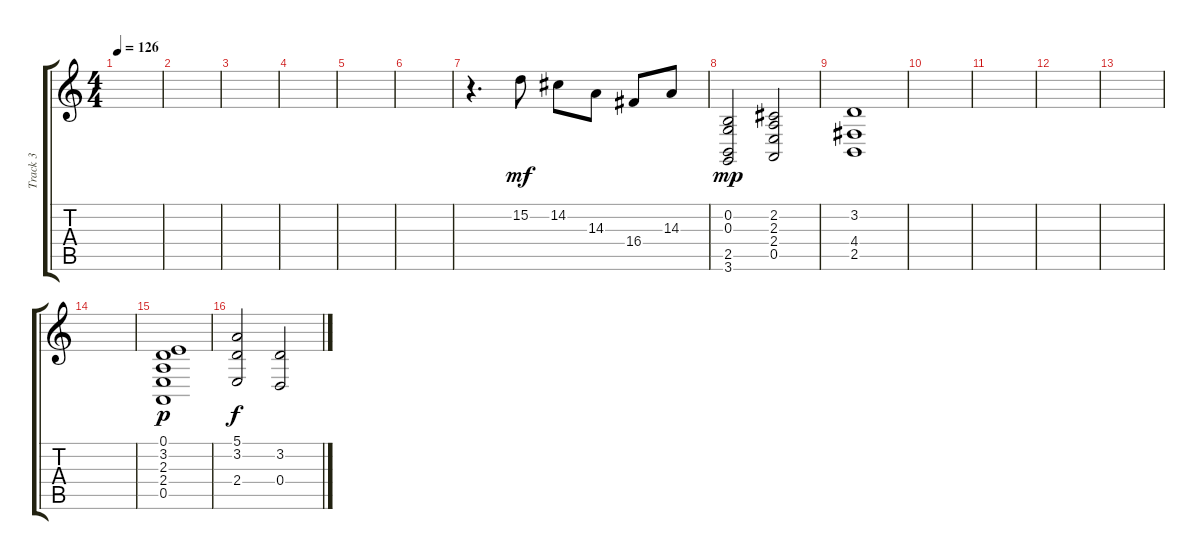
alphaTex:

\track ("Track 3" "Track 3") {instrument synthstrings2}
\staff {score tabs}
\tuning (E4 B3 G3 D3 A2 E2) {hide}
\ts (4 4)
\tempo 126
\clef g2
\ks c
|
|
|
|
|
|
r.4{d balance 0 instrument stringensemble1} 15.2.8{dy mf} 14.2.8 14.3.8 16.4.8 14.3.8 |
(0.2 0.3 2.5 3.6).2{dy mp volume 7 balance 10 instrument choiraahs} (2.2 2.3 2.4 0.5).2 |
(3.2 4.4 2.5).1 |
|
|
|
|
|
(0.1 3.2 2.3 2.4 0.5).1{dy p balance 0} |
(5.1 3.2 2.4).2{dy f balance 10 instrument synthstrings1} (3.2 0.4).2
